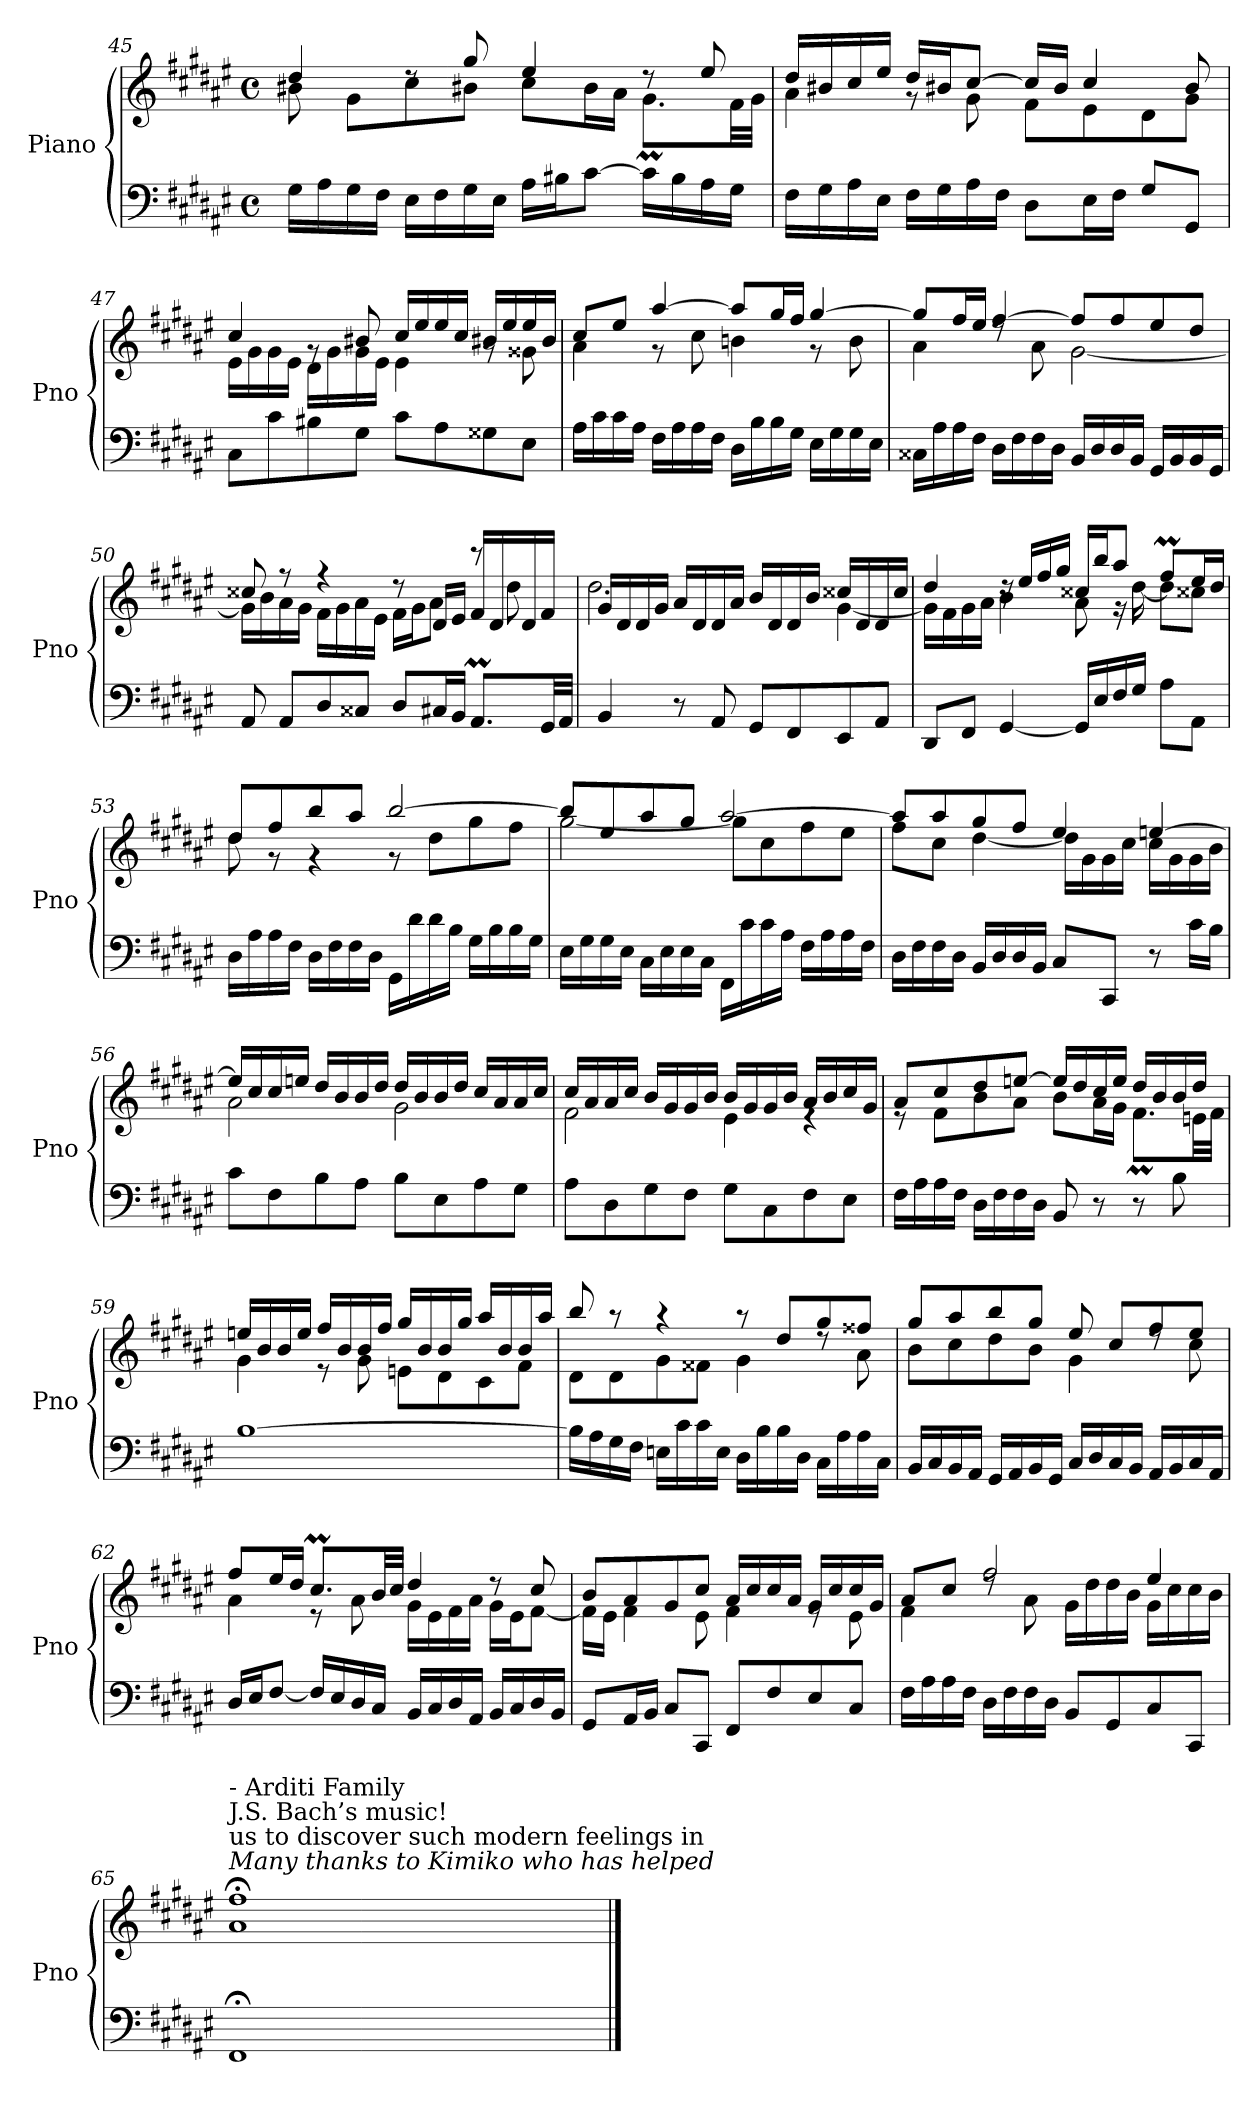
**kern	**kern
*part1	*part1
*staff2	*staff1
*I"Piano	*
*I'Pno	*
!!LO:LB:g=z
*clefF4	*clefG2
*k[f#c#g#d#a#e#]	*k[f#c#g#d#a#e#]
*M4/4	*M4/4
*met(c)	*met(c)
=45	=45
*	*^
16G#\LL	4dd#/	8b#X\
16A#\	.	.
16G#\	.	8g#\L
16F#\JJ	.	.
16E#\LL	8rdd	8cc#\
16F#\	.	.
16G#\	8gg#/	8b#X\J
16E#\JJ	.	.
16A#\LL	4ee#/	8cc#\L
16B#X\J	.	.
[8c#\J	.	16b#\L
.	.	16a#\JJ
16c#\LL]	8rdd	8.g#M\L
16B#\	.	.
16A#\	8ee#/	.
16G#\JJ	.	32f#\LL
.	.	32g#\JJJ
=46	=46	=46
16F#\LL	16dd#/LL	4a#\
16G#\	16b#X/	.
16A#\	16cc#/	.
16E#\JJ	16ee#/JJ	.
16F#\LL	16dd#/LL	8rg
16G#\	16b#X/J	.
16A#\	[8cc#/J	8g#\
16F#\JJ	.	.
8D#\L	16cc#/LL]	8f#\L
.	16b#/JJ	.
16E#\L	4cc#/	8e#\
16F#\JJ	.	.
8G#/L	.	8d#\
8GG#/J	8b#/	8g#\J
!!LO:LB:g=z	!!
=47	=47	=47
8C#\L	4cc#/	16e#\LL
.	.	16g#\
8c#\	.	16g#\
.	.	16e#\JJ
8B#X\	8rg	16d#\LL
.	.	16g#\
8G#\J	8b#X/	16g#\
.	.	16e#\JJ
8c#\L	16cc#/LL	4e#\
.	16ee#/	.
8A#\	16ee#/	.
.	16cc#/JJ	.
8G##X\	16b#X/LL	8rg
.	16ee#/	.
8E#\J	16ee#/	8g##X\
.	16b#/JJ	.
=48	=48	=48
16A#\LL	8cc#/L	4a#\
16c#\	.	.
16c#\	8ee#/J	.
16A#\JJ	.	.
16F#\LL	[4aa#/	8r
16A#\	.	.
16A#\	.	8cc#\
16F#\JJ	.	.
16D#\LL	8aa#/L]	4bn\
16B\	.	.
16B\	16gg#/L	.
16G#\JJ	16ff#/JJ	.
16E#\LL	[4gg#/	8r
16G#\	.	.
16G#\	.	8b\
16E#\JJ	.	.
!!LO:PB:g=z	!!
=49	=49	=49
16C##X\LL	8gg#/L]	4a#\
16A#\	.	.
16A#\	16ff#/L	.
16F#\JJ	16ee#/JJ	.
16D#\LL	[4ff#/	8rdd
16F#\	.	.
16F#\	.	8a#\
16D#\JJ	.	.
16BB/LL	8ff#/L]	[2g#\
16D#/	.	.
16D#/	8ff#/	.
16BB/JJ	.	.
16GG#/LL	8ee#/	.
16BB/	.	.
16BB/	8dd#/J	.
16GG#/JJ	.	.
=50	=50	=50
8AA#/	8cc##X/	16g#\LL]
.	.	16b\
8AA#/L	8r	16a#\
.	.	16g#\JJ
8D#/	4r	16f#\LL
.	.	16g#\
8C##X/J	.	16a#\
.	.	16e#\JJ
8D#/L	8r	16f#\LL
.	.	16g#\J
16C#X/L	16d#/LL	8a#\J
16BB/JJ	16e#/JJ	.
8.AA#m/L	16f#/LL	8rccc
.	16d#/	.
.	16d#/	8dd#\
32GG#/LL	16f#/JJ	.
32AA#/JJJ	.	.
!!LO:LB:g=z	!!
=51	=51	=51
4BB/	16g#/LL	2.dd#\
.	16d#/	.
.	16d#/	.
.	16g#/JJ	.
8r	16a#/LL	.
.	16d#/	.
8AA#/	16d#/	.
.	16a#/JJ	.
8GG#/L	16b/LL	.
.	16d#/	.
8FF#/	16d#/	.
.	16b/JJ	.
8EE#/	16cc##X/LL	[4g#\
.	16d#/	.
8AA#/J	16d#/	.
.	16cc##/JJ	.
=52	=52	=52
8DD#/L	4dd#/	16g#\LL]
.	.	16f#\
8FF#/J	.	16g#\
.	.	16a#\JJ
[4GG#/	16rdd	4b\
.	16ee#/LL	.
.	16ff#/	.
.	16gg#/JJ	.
16GG#/LL]	16cc##X/LL	8a#\
16E#/	16bb/J	.
16F#/	8aa#/J	16r
16G#/JJ	.	[16dd#\
8A#\L	8ff#M/L	8dd#\L]
8AA#\J	16ee#/L	8cc##X\J
.	16dd#/JJ	.
!!LO:LB:g=z	!!
=53	=53	=53
16D#\LL	8dd#/L	8dd#\
16A#\	.	.
16A#\	8ff#/	8r
16F#\JJ	.	.
16D#\LL	8bb/	4r
16F#\	.	.
16F#\	8aa#/J	.
16D#\JJ	.	.
16GG#\LL	[2bb/	8r
16d#\	.	.
16d#\	.	8dd#\L
16B\JJ	.	.
16G#\LL	.	8gg#\
16B\	.	.
16B\	.	8ff#\J
16G#\JJ	.	.
=54	=54	=54
16E#\LL	8bb/L]	[2gg#\
16G#\	.	.
16G#\	8ee#/	.
16E#\JJ	.	.
16C#\LL	8aa#/	.
16E#\	.	.
16E#\	8gg#/J	.
16C#\JJ	.	.
16FF#\LL	[2aa#/	8gg#\L]
16c#\	.	.
16c#\	.	8cc#\
16A#\JJ	.	.
16F#\LL	.	8ff#\
16A#\	.	.
16A#\	.	8ee#\J
16F#\JJ	.	.
!!LO:LB:g=z	!!
=55	=55	=55
16D#\LL	8aa#/L]	8ff#\L
16F#\	.	.
16F#\	8aa#/	8cc#\J
16D#\JJ	.	.
16BB/LL	8gg#/	[4dd#\
16D#/	.	.
16D#/	8ff#/J	.
16BB/JJ	.	.
8C#/L	4ee#/	16dd#\LL]
.	.	16g#\
8CC#/J	.	16g#\
.	.	16cc#\JJ
8r	[4een/	16cc#\LL
.	.	16g#\
16c#\LL	.	16g#\
16B\JJ	.	16b\JJ
=56	=56	=56
8c#\L	16ee/LL]	2a#\
.	16cc#/	.
8F#\	16cc#/	.
.	16een/JJ	.
8B\	16dd#/LL	.
.	16b/	.
8A#\J	16b/	.
.	16dd#/JJ	.
8B\L	16dd#/LL	2g#\
.	16b/	.
8E#\	16b/	.
.	16dd#/JJ	.
8A#\	16cc#/LL	.
.	16a#/	.
8G#\J	16a#/	.
.	16cc#/JJ	.
!!LO:PB:g=z	!!
=57	=57	=57
8A#\L	16cc#/LL	2f#\
.	16a#/	.
8D#\	16a#/	.
.	16cc#/JJ	.
8G#\	16b/LL	.
.	16g#/	.
8F#\J	16g#/	.
.	16b/JJ	.
8G#\L	16b/LL	4e#\
.	16g#/	.
8C#\	16g#/	.
.	16b/JJ	.
8F#\	16a#/LL	4re
.	16b/	.
8E#\J	16cc#/	.
.	16g#/JJ	.
=58	=58	=58
16F#\LL	8a#/L	8re
16A#\	.	.
16A#\	8cc#/	8f#\L
16F#\JJ	.	.
16D#\LL	8dd#/	8b\
16F#\	.	.
16F#\	[8een/J	8a#\J
16D#\JJ	.	.
8BB/	16ee/LL]	8b\L
.	16dd#/	.
8r	16cc#/	16a#\L
.	16ee/JJ	16g#\JJ
8r	16dd#/LL	8.f#M\L
.	16b/	.
8B\	16b/	.
.	16dd#/JJ	32en\LL
.	.	32f#\JJJ
!!LO:LB:g=z	!!
=59	=59	=59
[1B	16een/LL	4g#\
.	16b/	.
.	16b/	.
.	16ee/JJ	.
.	16ff#/LL	8r
.	16b/	.
.	16b/	8g#\
.	16ff#/JJ	.
.	16gg#/LL	8en\L
.	16b/	.
.	16b/	8d#\
.	16gg#/JJ	.
.	16aa#/LL	8c#\
.	16b/	.
.	16b/	8f#\J
.	16aa#/JJ	.
=60	=60	=60
16B\LL]	8bb/	8d#\L
16A#\	.	.
16G#\	8r	8d#\
16F#\JJ	.	.
16En\LL	4r	8g#\
16c#\	.	.
16c#\	.	8f##X\J
16E\JJ	.	.
16D#\LL	8r	4g#\
16B\	.	.
16B\	8dd#/L	.
16D#\JJ	.	.
16C#\LL	8gg#/	8rdd
16A#\	.	.
16A#\	8ff##X/J	8a#\
16C#\JJ	.	.
!!LO:LB:g=z	!!
=61	=61	=61
16BB/LL	8gg#/L	8b\L
16C#/	.	.
16BB/	8aa#/	8cc#\
16AA#/JJ	.	.
16GG#/LL	8bb/	8dd#\
16AA#/	.	.
16BB/	8gg#/J	8b\J
16GG#/JJ	.	.
16C#/LL	8ee#/	4g#\
16D#/	.	.
16C#/	8cc#/L	.
16BB/JJ	.	.
16AA#/LL	8ff#/	8rdd
16BB/	.	.
16C#/	8ee#/J	8cc#\
16AA#/JJ	.	.
=62	=62	=62
16D#/LL	8ff#/L	4a#\
16E#/J	.	.
[8F#/J	16ee#/L	.
.	16dd#/JJ	.
16F#/LL]	8.cc#M/L	8r
16E#/	.	.
16D#/	.	8a#\
16C#/JJ	32b/LL	.
.	32cc#/JJJ	.
16BB/LL	4dd#/	16g#\LL
16C#/	.	16e#\
16D#/	.	16f#\
16AA#/JJ	.	16a#\JJ
16BB/LL	8r	16g#\LL
16C#/	.	16e#\J
16D#/	8cc#/	[8f#\J
16BB/JJ	.	.
!!LO:LB:g=z	!!
=63	=63	=63
8GG#/L	8b/L	16f#\LL]
.	.	16e#\JJ
16AA#/L	8a#/	4f#\
16BB/JJ	.	.
8C#/L	8g#/	.
8CC#/J	8cc#/J	8e#\
8FF#/L	16a#/LL	4f#\
.	16cc#/	.
8F#/	16cc#/	.
.	16a#/JJ	.
8E#/	16g#/LL	8re
.	16cc#/	.
8C#/J	16cc#/	8e#\
.	16g#/JJ	.
=64	=64	=64
16F#\LL	8a#/L	4f#\
16A#\	.	.
16A#\	8cc#/J	.
16F#\JJ	.	.
16D#\LL	2ff#/	8rdd
16F#\	.	.
16F#\	.	8a#\
16D#\JJ	.	.
8BB/L	.	16g#\LL
.	.	16dd#\
8GG#/	.	16dd#\
.	.	16b\JJ
8C#/	4ee#/	16g#\LL
.	.	16cc#\
8CC#/J	.	16cc#\
.	.	16b\JJ
=65	=65	=65
!	!LO:TX:a:i:t=Many thanks to Kimiko who has helped	!
!	!LO:TX:a:t=us to discover such modern feelings in	!
!	!LO:TX:a:t=J.S. Bach’s music!	!
!	!LO:TX:a:t=- Arditi Family	!
1FF#;	1ff#;<	1a#
*	*v	*v
==	==
*-	*-
